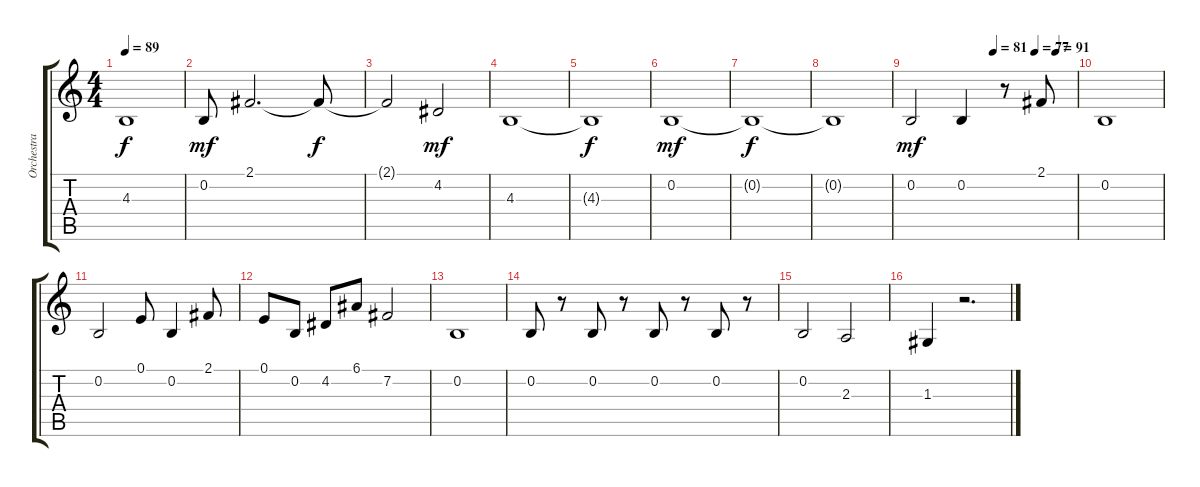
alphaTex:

\track ("Orchestra" "Orchestra") {instrument stringensemble1}
\staff {score tabs}
\tuning (E4 B3 G3 D3 A2 E2) {hide}
\ts (4 4)
\tempo 89
\clef g2
\ks c
4.3{t}.1{dy f} |
0.2.8{dy mf} 2.1.2{d} 2.1{t}.8{dy f} |
2.1{t}.2 4.2.2{dy mf} |
4.3.1 |
4.3{t}.1{dy f} |
0.2.1{dy mf} |
0.2{t}.1{dy f} |
0.2{t}.1 |
\tempo (81 0.5)
\tempo (77 0.75)
\tempo (91 0.875)
0.2.2{dy mf} 0.2.4 r.8 2.1.8 |
0.2.1 |
0.2.2 0.1.8 0.2.4 2.1.8 |
0.1.8 0.2.8 4.2.8 6.1.8 7.2.2 |
0.2.1 |
0.2.8 r.8 0.2.8 r.8 0.2.8 r.8 0.2.8 r.8 |
0.2.2 2.3.2 |
1.3.4 r.2{d}
